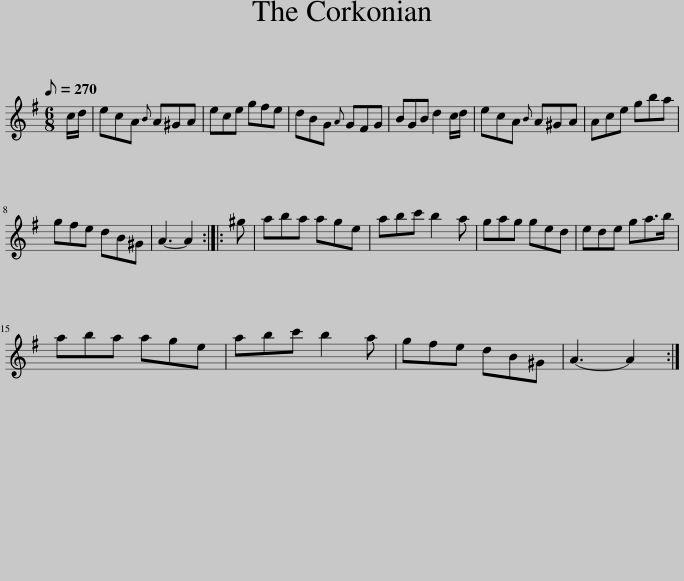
X:1
L:1/8
Q:1/8=270
M:6/8
I:linebreak $
K:none
V:1 treble transpose="8 "
V:1
[K:G] c/d/ | ecA{B} A^GA | ece gfe | dBG{A} GFG | BGB d2 c/d/ | %5
 ecA{B} A^GA | Ace gba |$ gfe dB^G | A3- A2 :: ^g | %10
 aba age | abc' b2 a | gag ged | ede ga>b |$ aba age | %15
 abc' b2 a | gfe dB^G | A3- A2 :| %18
